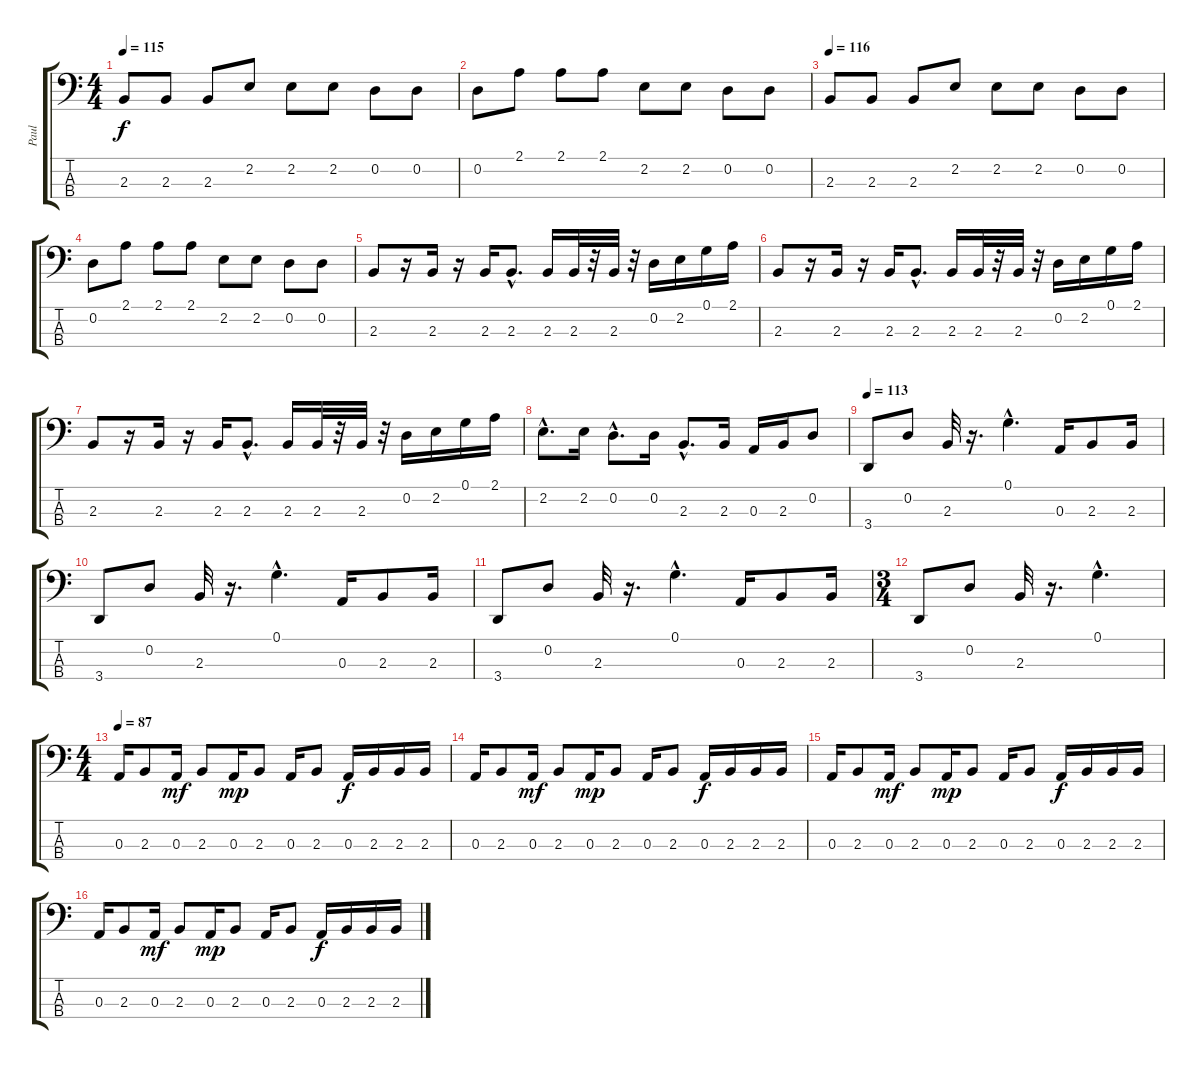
\track ("Paul" "Paul") {instrument electricbassfinger}
\staff {score tabs}
\tuning (G2 D2 A1 B0) {hide}
\ts (4 4)
\tempo 115
\clef f4
\ks c
2.3.8{dy f} 2.3.8 2.3.8 2.2.8 2.2.8 2.2.8 0.2.8 0.2.8 |
0.2.8 2.1.8 2.1.8 2.1.8 2.2.8 2.2.8 0.2.8 0.2.8 |
\tempo 116
2.3.8 2.3.8 2.3.8 2.2.8 2.2.8 2.2.8 0.2.8 0.2.8 |
0.2.8 2.1.8 2.1.8 2.1.8 2.2.8 2.2.8 0.2.8 0.2.8 |
2.3.8{volume 16 balance 8} r.16 2.3.16 r.16 2.3.16 2.3{hac}.8{d} 2.3.16 2.3.32 r.32 2.3.32 r.32 0.2.16 2.2.16 0.1.16 2.1.16 |
2.3.8 r.16 2.3.16 r.16 2.3.16 2.3{hac}.8{d} 2.3.16 2.3.32 r.32 2.3.32 r.32 0.2.16 2.2.16 0.1.16 2.1.16 |
2.3.8 r.16 2.3.16 r.16 2.3.16 2.3{hac}.8{d} 2.3.16 2.3.32 r.32 2.3.32 r.32 0.2.16 2.2.16 0.1.16 2.1.16 |
2.2{hac}.8{d} 2.2.16 0.2{hac}.8{d} 0.2.16 2.3{hac}.8{d} 2.3.16 0.3.16 2.3.16 0.2.8 |
\tempo 113
3.4.8 0.2.8 2.3.32 r.16{d} 0.1{hac}.4{d} 0.3.16 2.3.8 2.3.16 |
3.4.8 0.2.8 2.3.32 r.16{d} 0.1{hac}.4{d} 0.3.16 2.3.8 2.3.16 |
3.4.8 0.2.8 2.3.32 r.16{d} 0.1{hac}.4{d} 0.3.16 2.3.8 2.3.16 |
\ts (3 4)
3.4.8 0.2.8 2.3.32 r.16{d} 0.1{hac}.4{d} |
\ts (4 4)
\tempo 87
0.3.16 2.3.8 0.3.16{dy mf} 2.3.8 0.3.16{dy mp} 2.3.8 0.3.16 2.3.8 0.3.16{dy f} 2.3.16 2.3.16 2.3.16 |
0.3.16 2.3.8 0.3.16{dy mf} 2.3.8 0.3.16{dy mp} 2.3.8 0.3.16 2.3.8 0.3.16{dy f} 2.3.16 2.3.16 2.3.16 |
0.3.16 2.3.8 0.3.16{dy mf} 2.3.8 0.3.16{dy mp} 2.3.8 0.3.16 2.3.8 0.3.16{dy f} 2.3.16 2.3.16 2.3.16 |
0.3.16 2.3.8 0.3.16{dy mf} 2.3.8 0.3.16{dy mp} 2.3.8 0.3.16 2.3.8 0.3.16{dy f} 2.3.16 2.3.16 2.3.16
